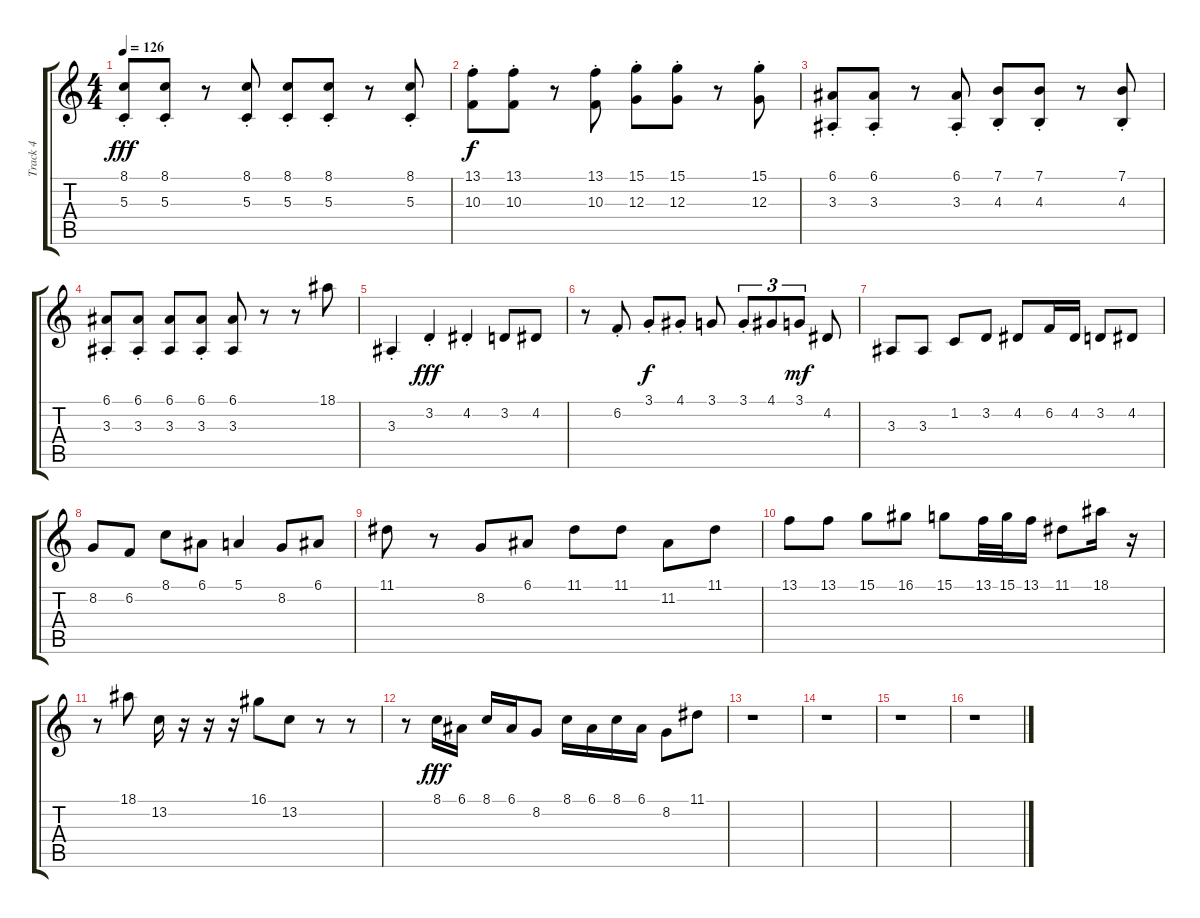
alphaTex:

\track ("Track 4" "Track 4") {instrument vibraphone}
\staff {score tabs}
\tuning (E4 B3 G3 D3 A2 E2) {hide}
\ts (4 4)
\tempo 126
\clef g2
\ks c
(8.1{st} 5.3{st}).8{dy fff} (8.1{st} 5.3{st}).8 r.8 (8.1{st} 5.3{st}).8 (8.1{st} 5.3{st}).8 (8.1{st} 5.3{st}).8 r.8 (8.1{st} 5.3{st}).8 |
(13.1{st} 10.3{st}).8{dy f} (13.1{st} 10.3{st}).8 r.8 (13.1{st} 10.3{st}).8 (15.1{st} 12.3{st}).8 (15.1{st} 12.3{st}).8 r.8 (15.1{st} 12.3{st}).8 |
(6.1{st} 3.3{st}).8 (6.1{st} 3.3{st}).8 r.8 (6.1{st} 3.3{st}).8 (7.1{st} 4.3{st}).8 (7.1{st} 4.3{st}).8 r.8 (7.1{st} 4.3{st}).8 |
(6.1{st} 3.3{st}).8 (6.1{st} 3.3{st}).8 (6.1 3.3).8 (6.1{st} 3.3{st}).8 (6.1 3.3).8 r.8 r.8 18.1.8 |
3.3{st}.4 3.2{st}.4{dy fff} 4.2{st}.4 3.2.8 4.2.8 |
r.8 6.2{st}.8 3.1{st}.8{dy f} 4.1{st}.8 3.1.8 3.1{st}.8{tu (3 2)} 4.1.8{tu (3 2)} 3.1.8{tu (3 2) dy mf} 4.2.8 |
3.3.8 3.3.8 1.2.8 3.2.8 4.2.8 6.2.16 4.2.16 3.2.8 4.2.8 |
8.2.8 6.2.8 8.1.8 6.1.8 5.1.4 8.2.8 6.1.8 |
11.1.8 r.8 8.2.8 6.1.8 11.1.8 11.1.8 11.2.8 11.1.8 |
13.1.8 13.1.8 15.1.8 16.1.8 15.1.8 13.1.32 15.1.32 13.1.16 11.1.8 18.1.16 r.16 |
r.8 18.1.8 13.2.16 r.16 r.16 r.16 16.1.8 13.2.8 r.8 r.8 |
r.8 8.1.16{dy fff} 6.1.16 8.1.16 6.1.16 8.2.8 8.1.16 6.1.16 8.1.16 6.1.16 8.2.8 11.1.8 |
r.1 |
r.1 |
r.1 |
r.1
